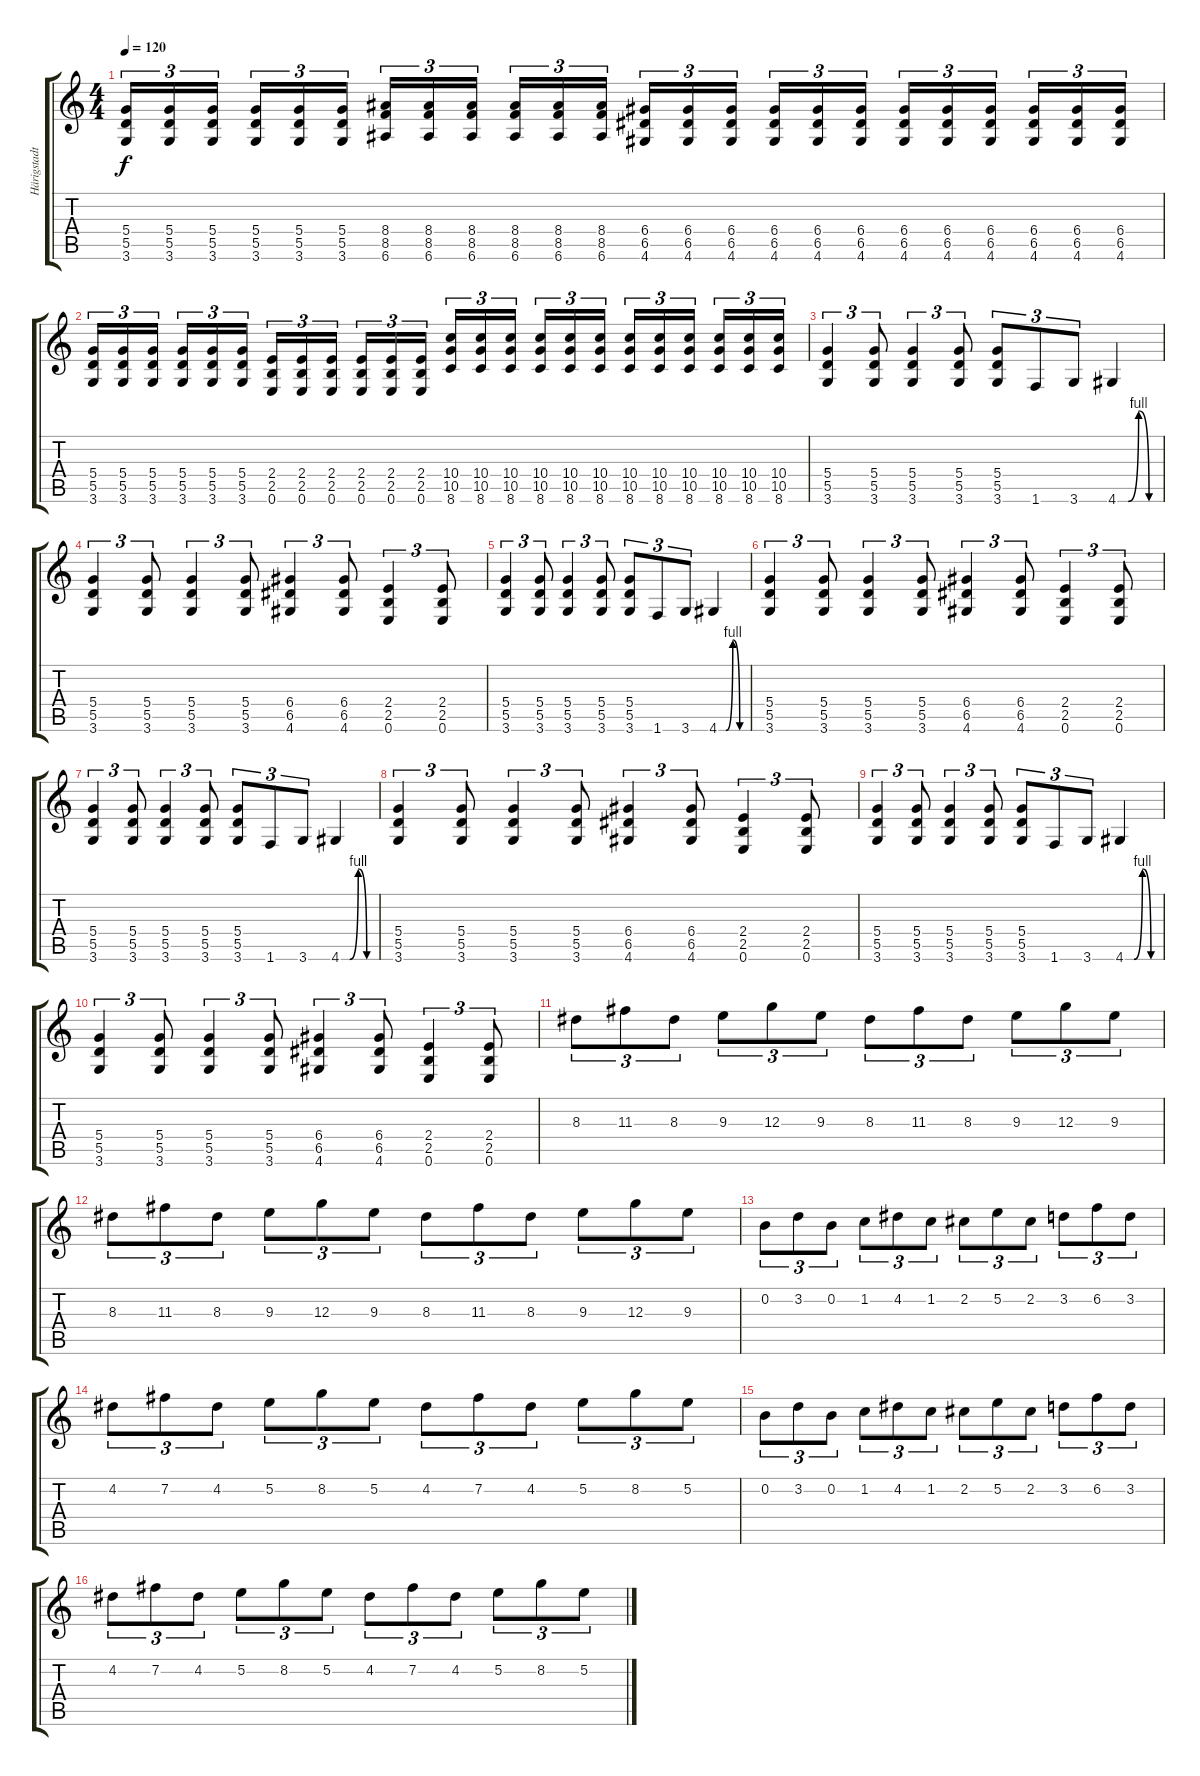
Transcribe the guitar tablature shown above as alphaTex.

\track ("Härigstadt" "Härigstadt") {instrument distortionguitar}
\staff {score tabs}
\tuning (E4 B3 G3 D3 A2 E2) {hide}
\ts (4 4)
\tempo 120
\clef g2
\ks c
(5.4 5.5 3.6).16{tu (3 2) dy f} (5.4 5.5 3.6).16{tu (3 2)} (5.4 5.5 3.6).16{tu (3 2)} (5.4 5.5 3.6).16{tu (3 2)} (5.4 5.5 3.6).16{tu (3 2)} (5.4 5.5 3.6).16{tu (3 2)} (8.4 8.5 6.6).16{tu (3 2)} (8.4 8.5 6.6).16{tu (3 2)} (8.4 8.5 6.6).16{tu (3 2)} (8.4 8.5 6.6).16{tu (3 2)} (8.4 8.5 6.6).16{tu (3 2)} (8.4 8.5 6.6).16{tu (3 2)} (6.4 6.5 4.6).16{tu (3 2)} (6.4 6.5 4.6).16{tu (3 2)} (6.4 6.5 4.6).16{tu (3 2)} (6.4 6.5 4.6).16{tu (3 2)} (6.4 6.5 4.6).16{tu (3 2)} (6.4 6.5 4.6).16{tu (3 2)} (6.4 6.5 4.6).16{tu (3 2)} (6.4 6.5 4.6).16{tu (3 2)} (6.4 6.5 4.6).16{tu (3 2)} (6.4 6.5 4.6).16{tu (3 2)} (6.4 6.5 4.6).16{tu (3 2)} (6.4 6.5 4.6).16{tu (3 2)} |
(5.4 5.5 3.6).16{tu (3 2)} (5.4 5.5 3.6).16{tu (3 2)} (5.4 5.5 3.6).16{tu (3 2)} (5.4 5.5 3.6).16{tu (3 2)} (5.4 5.5 3.6).16{tu (3 2)} (5.4 5.5 3.6).16{tu (3 2)} (2.4 2.5 0.6).16{tu (3 2)} (2.4 2.5 0.6).16{tu (3 2)} (2.4 2.5 0.6).16{tu (3 2)} (2.4 2.5 0.6).16{tu (3 2)} (2.4 2.5 0.6).16{tu (3 2)} (2.4 2.5 0.6).16{tu (3 2)} (10.4 10.5 8.6).16{tu (3 2)} (10.4 10.5 8.6).16{tu (3 2)} (10.4 10.5 8.6).16{tu (3 2)} (10.4 10.5 8.6).16{tu (3 2)} (10.4 10.5 8.6).16{tu (3 2)} (10.4 10.5 8.6).16{tu (3 2)} (10.4 10.5 8.6).16{tu (3 2)} (10.4 10.5 8.6).16{tu (3 2)} (10.4 10.5 8.6).16{tu (3 2)} (10.4 10.5 8.6).16{tu (3 2)} (10.4 10.5 8.6).16{tu (3 2)} (10.4 10.5 8.6).16{tu (3 2)} |
(5.4 5.5 3.6).4{tu (3 2)} (5.4 5.5 3.6).8{tu (3 2)} (5.4 5.5 3.6).4{tu (3 2)} (5.4 5.5 3.6).8{tu (3 2)} (5.4 5.5 3.6).8{tu (3 2)} 1.6.8{tu (3 2)} 3.6.8{tu (3 2)} 4.6{be (custom 0 0 15 0 30 4 45 0 60 0)}.4 |
(5.4 5.5 3.6).4{tu (3 2)} (5.4 5.5 3.6).8{tu (3 2)} (5.4 5.5 3.6).4{tu (3 2)} (5.4 5.5 3.6).8{tu (3 2)} (6.4 6.5 4.6).4{tu (3 2)} (6.4 6.5 4.6).8{tu (3 2)} (2.4 2.5 0.6).4{tu (3 2)} (2.4 2.5 0.6).8{tu (3 2)} |
(5.4 5.5 3.6).4{tu (3 2)} (5.4 5.5 3.6).8{tu (3 2)} (5.4 5.5 3.6).4{tu (3 2)} (5.4 5.5 3.6).8{tu (3 2)} (5.4 5.5 3.6).8{tu (3 2)} 1.6.8{tu (3 2)} 3.6.8{tu (3 2)} 4.6{be (custom 0 0 15 0 30 4 45 0 60 0)}.4 |
(5.4 5.5 3.6).4{tu (3 2)} (5.4 5.5 3.6).8{tu (3 2)} (5.4 5.5 3.6).4{tu (3 2)} (5.4 5.5 3.6).8{tu (3 2)} (6.4 6.5 4.6).4{tu (3 2)} (6.4 6.5 4.6).8{tu (3 2)} (2.4 2.5 0.6).4{tu (3 2)} (2.4 2.5 0.6).8{tu (3 2)} |
(5.4 5.5 3.6).4{tu (3 2)} (5.4 5.5 3.6).8{tu (3 2)} (5.4 5.5 3.6).4{tu (3 2)} (5.4 5.5 3.6).8{tu (3 2)} (5.4 5.5 3.6).8{tu (3 2)} 1.6.8{tu (3 2)} 3.6.8{tu (3 2)} 4.6{be (custom 0 0 15 0 30 4 45 0 60 0)}.4 |
(5.4 5.5 3.6).4{tu (3 2)} (5.4 5.5 3.6).8{tu (3 2)} (5.4 5.5 3.6).4{tu (3 2)} (5.4 5.5 3.6).8{tu (3 2)} (6.4 6.5 4.6).4{tu (3 2)} (6.4 6.5 4.6).8{tu (3 2)} (2.4 2.5 0.6).4{tu (3 2)} (2.4 2.5 0.6).8{tu (3 2)} |
(5.4 5.5 3.6).4{tu (3 2)} (5.4 5.5 3.6).8{tu (3 2)} (5.4 5.5 3.6).4{tu (3 2)} (5.4 5.5 3.6).8{tu (3 2)} (5.4 5.5 3.6).8{tu (3 2)} 1.6.8{tu (3 2)} 3.6.8{tu (3 2)} 4.6{be (custom 0 0 15 0 30 4 45 0 60 0)}.4 |
(5.4 5.5 3.6).4{tu (3 2)} (5.4 5.5 3.6).8{tu (3 2)} (5.4 5.5 3.6).4{tu (3 2)} (5.4 5.5 3.6).8{tu (3 2)} (6.4 6.5 4.6).4{tu (3 2)} (6.4 6.5 4.6).8{tu (3 2)} (2.4 2.5 0.6).4{tu (3 2)} (2.4 2.5 0.6).8{tu (3 2)} |
8.3.8{tu (3 2) volume 16} 11.3.8{tu (3 2)} 8.3.8{tu (3 2)} 9.3.8{tu (3 2)} 12.3.8{tu (3 2)} 9.3.8{tu (3 2)} 8.3.8{tu (3 2)} 11.3.8{tu (3 2)} 8.3.8{tu (3 2)} 9.3.8{tu (3 2)} 12.3.8{tu (3 2)} 9.3.8{tu (3 2)} |
8.3.8{tu (3 2)} 11.3.8{tu (3 2)} 8.3.8{tu (3 2)} 9.3.8{tu (3 2)} 12.3.8{tu (3 2)} 9.3.8{tu (3 2)} 8.3.8{tu (3 2)} 11.3.8{tu (3 2)} 8.3.8{tu (3 2)} 9.3.8{tu (3 2)} 12.3.8{tu (3 2)} 9.3.8{tu (3 2)} |
0.2.8{tu (3 2)} 3.2.8{tu (3 2)} 0.2.8{tu (3 2)} 1.2.8{tu (3 2)} 4.2.8{tu (3 2)} 1.2.8{tu (3 2)} 2.2.8{tu (3 2)} 5.2.8{tu (3 2)} 2.2.8{tu (3 2)} 3.2.8{tu (3 2)} 6.2.8{tu (3 2)} 3.2.8{tu (3 2)} |
4.2.8{tu (3 2)} 7.2.8{tu (3 2)} 4.2.8{tu (3 2)} 5.2.8{tu (3 2)} 8.2.8{tu (3 2)} 5.2.8{tu (3 2)} 4.2.8{tu (3 2)} 7.2.8{tu (3 2)} 4.2.8{tu (3 2)} 5.2.8{tu (3 2)} 8.2.8{tu (3 2)} 5.2.8{tu (3 2)} |
0.2.8{tu (3 2)} 3.2.8{tu (3 2)} 0.2.8{tu (3 2)} 1.2.8{tu (3 2)} 4.2.8{tu (3 2)} 1.2.8{tu (3 2)} 2.2.8{tu (3 2)} 5.2.8{tu (3 2)} 2.2.8{tu (3 2)} 3.2.8{tu (3 2)} 6.2.8{tu (3 2)} 3.2.8{tu (3 2)} |
4.2.8{tu (3 2)} 7.2.8{tu (3 2)} 4.2.8{tu (3 2)} 5.2.8{tu (3 2)} 8.2.8{tu (3 2)} 5.2.8{tu (3 2)} 4.2.8{tu (3 2)} 7.2.8{tu (3 2)} 4.2.8{tu (3 2)} 5.2.8{tu (3 2)} 8.2.8{tu (3 2)} 5.2.8{tu (3 2)}
